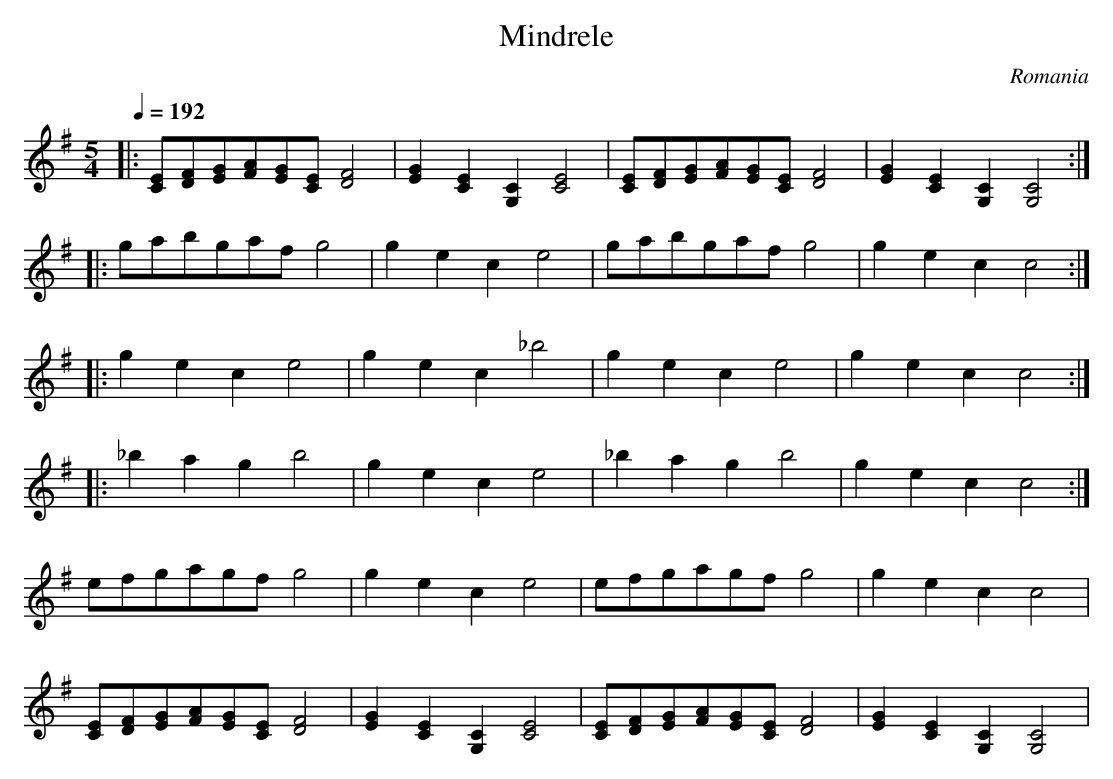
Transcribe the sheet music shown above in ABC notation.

X:1
T:Mindrele
O:Romania
L: 1/8
M: 5/4
Q:1/4=192
K:Em
|:[CE][DF][EG][FA][EG][CE][D4F4]|[E2G2][C2E2][G,2C2][C4E4]   |\
  [CE][DF][EG][FA][EG][CE][D4F4]|[E2G2][C2E2][G,2C2][G,4C4]  :|
|:gabgafg4                      |g2e2c2e4                    |\
  gabgafg4                      |g2e2c2c4                    :|
|:g2e2c2e4                      |g2e2c2_b4                   |\
  g2e2c2e4                      |g2e2c2c4                    :|
|:_b2a2g2b4                     |g2e2c2e4                    |\
  _b2a2g2b4                     |g2e2c2c4                    :|
  efgagfg4                      |g2e2c2e4                    |\
  efgagfg4                      |g2e2c2c4                    |
  [CE][DF][EG][FA][EG][CE][D4F4]|[E2G2][C2E2][G,2C2][C4E4]   |\
  [CE][DF][EG][FA][EG][CE][D4F4]|[E2G2][C2E2][G,2C2][G,4C4]  |
